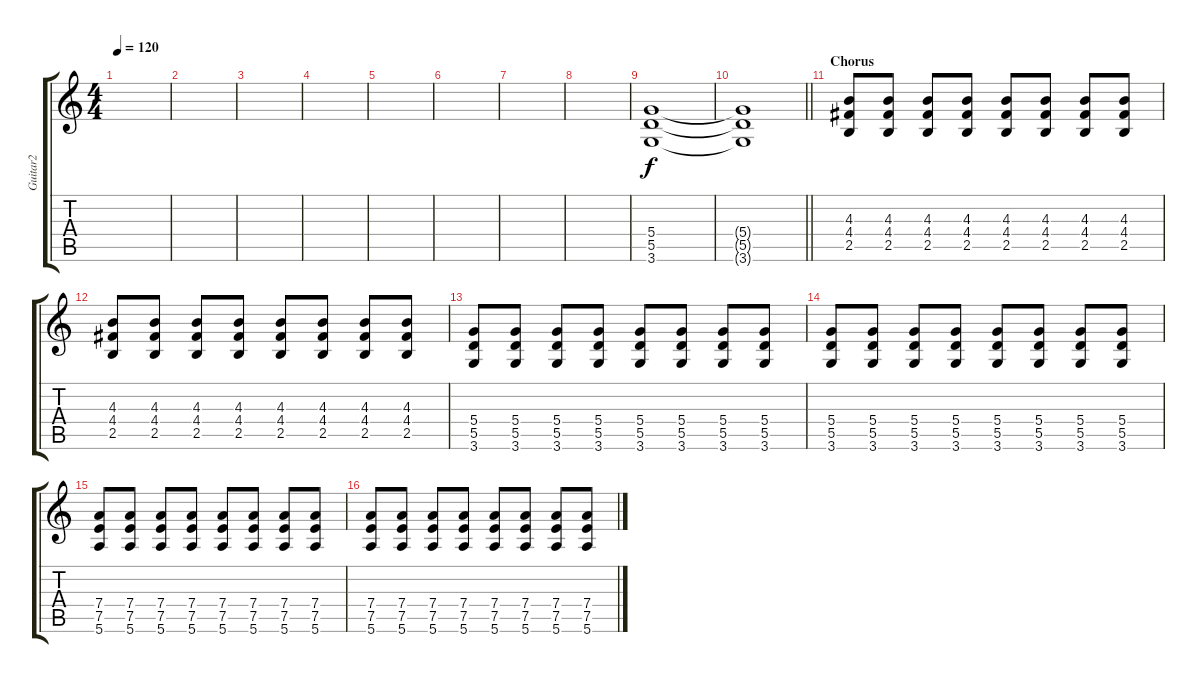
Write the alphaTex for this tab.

\track ("Guitar2" "Guitar2") {instrument distortionguitar}
\staff {score tabs}
\tuning (E4 B3 G3 D3 A2 E2) {hide}
\ts (4 4)
\tempo 120
\clef g2
\ks c
|
|
|
|
|
|
|
|
(5.4 5.5 3.6).1 |
\barLineRight lightlight
(5.4{t} 5.5{t} 3.6{t}).1 |
\section ("" "Chorus")
(4.3 4.4 2.5).8 (4.3 4.4 2.5).8 (4.3 4.4 2.5).8 (4.3 4.4 2.5).8 (4.3 4.4 2.5).8 (4.3 4.4 2.5).8 (4.3 4.4 2.5).8 (4.3 4.4 2.5).8 |
(4.3 4.4 2.5).8 (4.3 4.4 2.5).8 (4.3 4.4 2.5).8 (4.3 4.4 2.5).8 (4.3 4.4 2.5).8 (4.3 4.4 2.5).8 (4.3 4.4 2.5).8 (4.3 4.4 2.5).8 |
(5.4 5.5 3.6).8 (5.4 5.5 3.6).8 (5.4 5.5 3.6).8 (5.4 5.5 3.6).8 (5.4 5.5 3.6).8 (5.4 5.5 3.6).8 (5.4 5.5 3.6).8 (5.4 5.5 3.6).8 |
(5.4 5.5 3.6).8 (5.4 5.5 3.6).8 (5.4 5.5 3.6).8 (5.4 5.5 3.6).8 (5.4 5.5 3.6).8 (5.4 5.5 3.6).8 (5.4 5.5 3.6).8 (5.4 5.5 3.6).8 |
(7.4 7.5 5.6).8 (7.4 7.5 5.6).8 (7.4 7.5 5.6).8 (7.4 7.5 5.6).8 (7.4 7.5 5.6).8 (7.4 7.5 5.6).8 (7.4 7.5 5.6).8 (7.4 7.5 5.6).8 |
(7.4 7.5 5.6).8 (7.4 7.5 5.6).8 (7.4 7.5 5.6).8 (7.4 7.5 5.6).8 (7.4 7.5 5.6).8 (7.4 7.5 5.6).8 (7.4 7.5 5.6).8 (7.4 7.5 5.6).8
